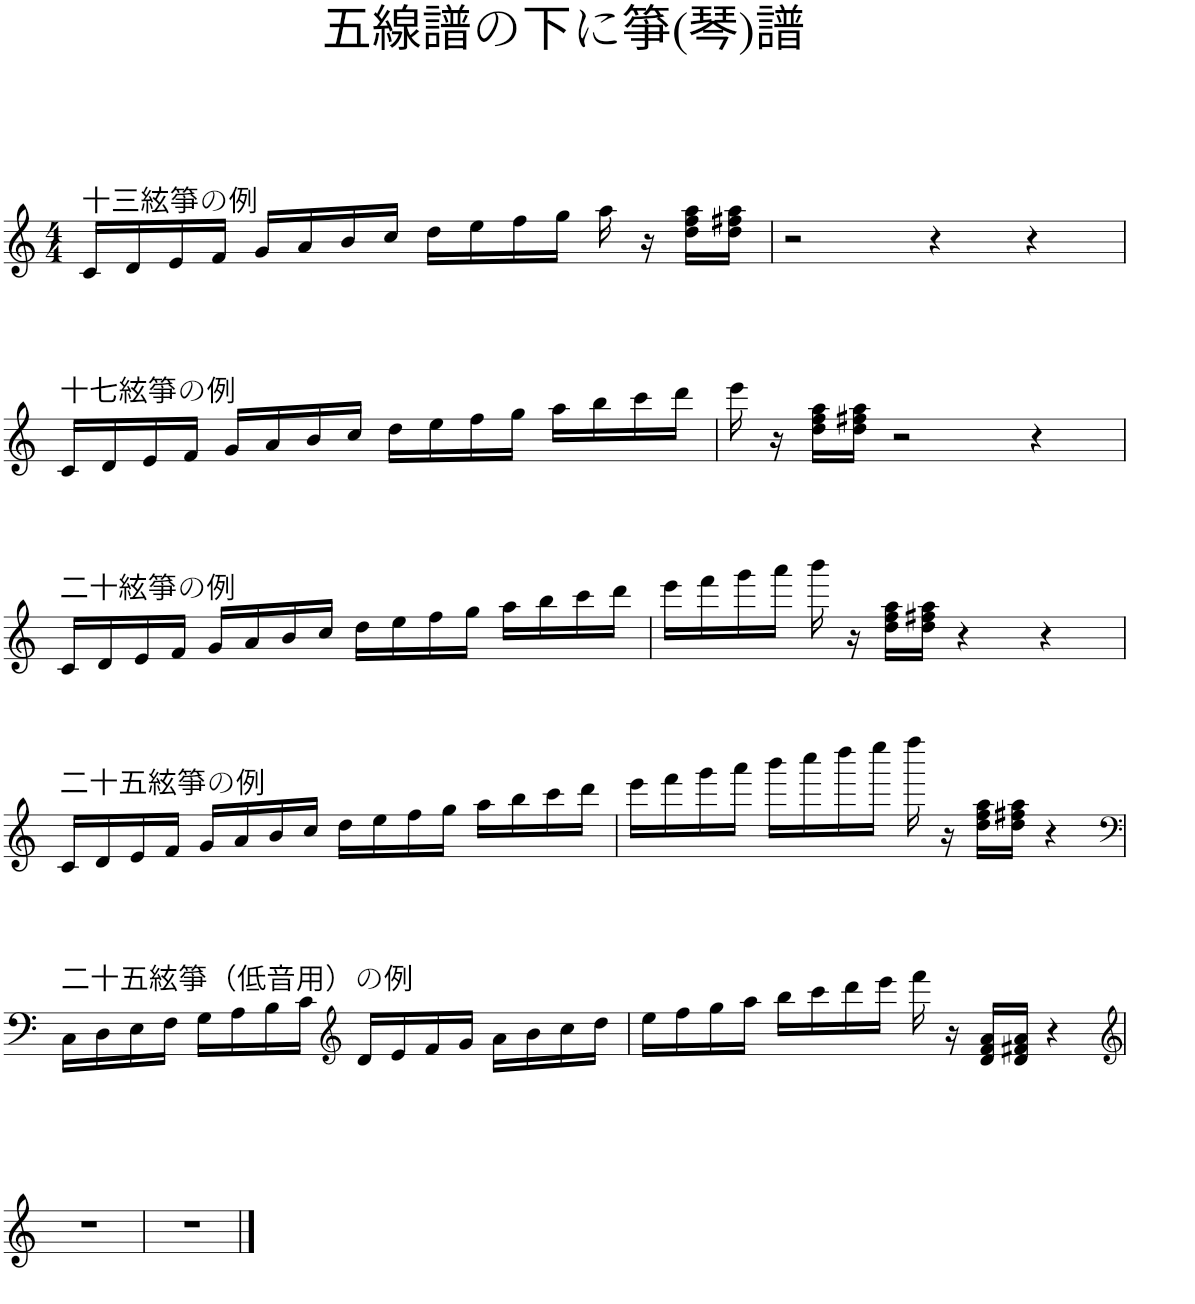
**kern
*part1
*staff1
*I"Voice
*clefG2
*k[]
*M4/4
=1
!LO:TX:a:t=十三絃箏の例
16c/LL
16d/
16e/
16f/JJ
16g/LL
16a/
16b/
16cc/JJ
16dd\LL
16ee\
16ff\
16gg\JJ
16aa\
16r
16dd\ 16ff\ 16aa\LL
16dd\ 16ff#X\ 16aa\JJ
=2
2r
4r
4r
!!LO:LB:g=z
=3
!LO:TX:a:t=十七絃箏の例
16c/LL
16d/
16e/
16f/JJ
16g/LL
16a/
16b/
16cc/JJ
16dd\LL
16ee\
16ff\
16gg\JJ
16aa\LL
16bb\
16ccc\
16ddd\JJ
=4
16eee\
16r
16dd\ 16ff\ 16aa\LL
16dd\ 16ff#X\ 16aa\JJ
2r
4r
!!LO:LB:g=z
=5
!LO:TX:a:t=二十絃箏の例
16c/LL
16d/
16e/
16f/JJ
16g/LL
16a/
16b/
16cc/JJ
16dd\LL
16ee\
16ff\
16gg\JJ
16aa\LL
16bb\
16ccc\
16ddd\JJ
=6
16eee\LL
16fff\
16ggg\
16aaa\JJ
16bbb\
16r
16dd\ 16ff\ 16aa\LL
16dd\ 16ff#X\ 16aa\JJ
4r
4r
!!LO:LB:g=z
=7
!LO:TX:a:t=二十五絃箏の例
16c/LL
16d/
16e/
16f/JJ
16g/LL
16a/
16b/
16cc/JJ
16dd\LL
16ee\
16ff\
16gg\JJ
16aa\LL
16bb\
16ccc\
16ddd\JJ
=8
16eee\LL
16fff\
16ggg\
16aaa\JJ
16bbb\LL
16cccc\
16dddd\
16eeee\JJ
16ffff\
16r
16dd\ 16ff\ 16aa\LL
16dd\ 16ff#X\ 16aa\JJ
4r
!!LO:LB:g=z
=9
*clefF4
!LO:TX:a:t=二十五絃箏（低音用）の例
16C\LL
16D\
16E\
16F\JJ
16G\LL
16A\
16B\
16c\JJ
*clefG2
16d/LL
16e/
16f/
16g/JJ
16a\LL
16b\
16cc\
16dd\JJ
=10
16ee\LL
16ff\
16gg\
16aa\JJ
16bb\LL
16ccc\
16ddd\
16eee\JJ
16fff\
16r
16d/ 16f/ 16a/LL
16d/ 16f#X/ 16a/JJ
4r
!!LO:LB:g=z
=11
*clefG2
1r
=12
1r
==
*-
